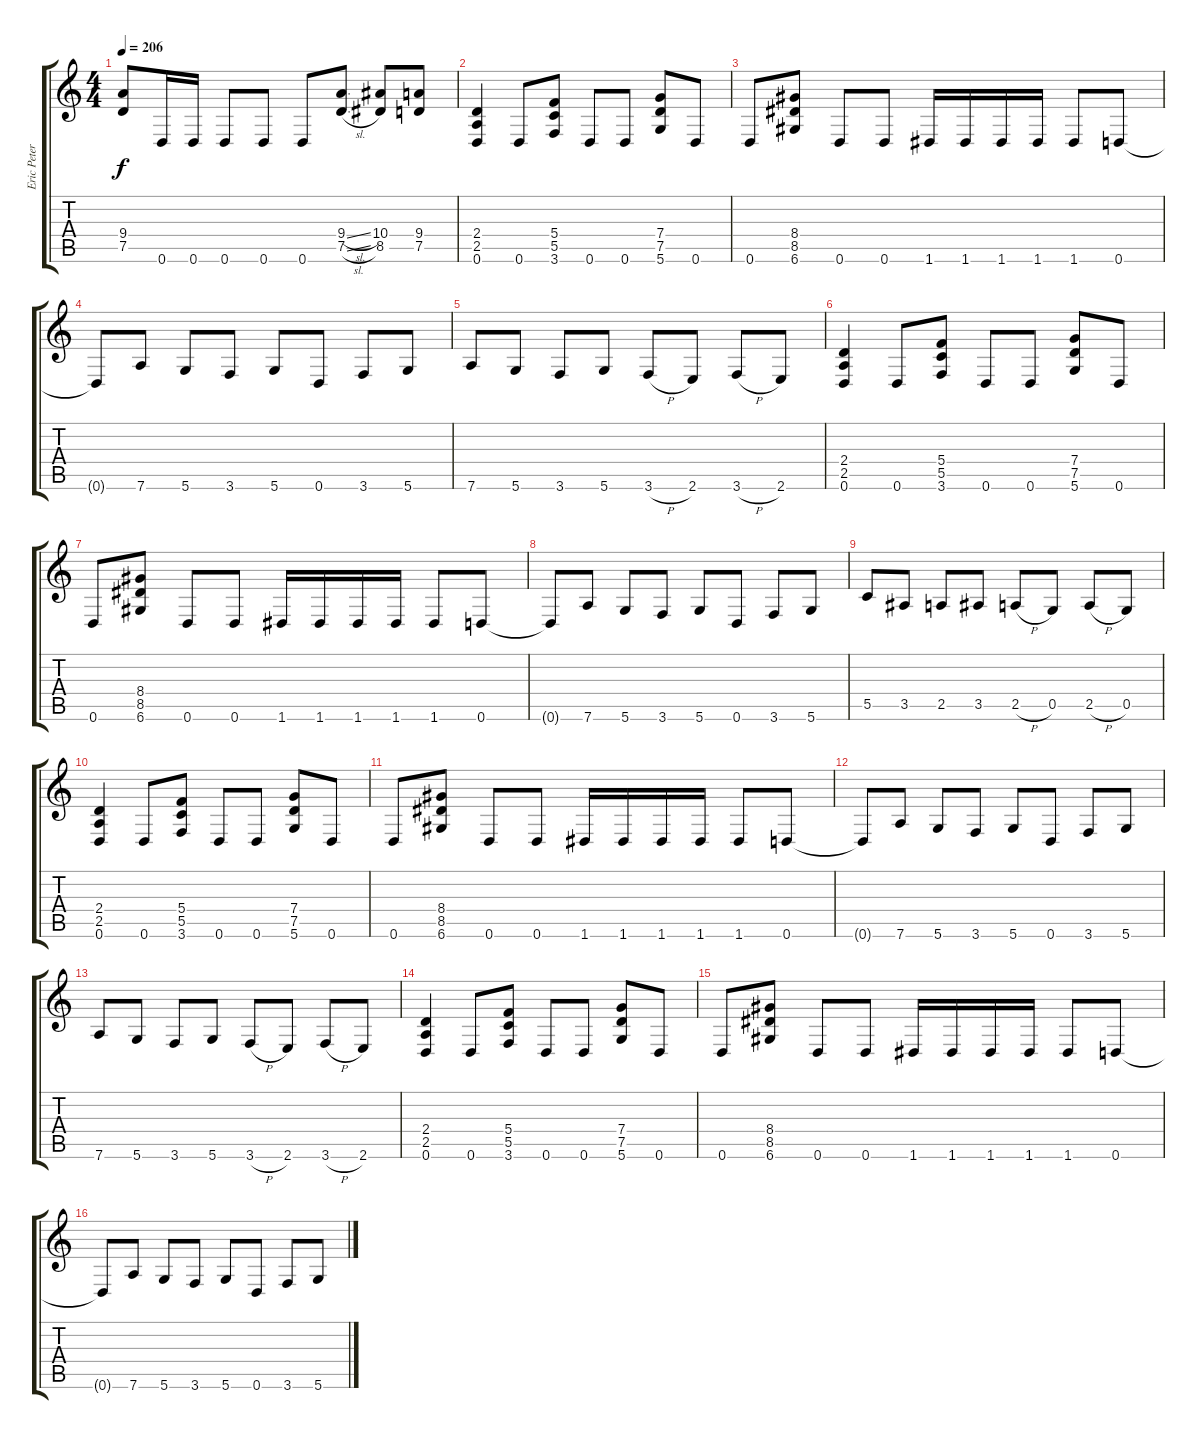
\track ("Eric Peterson" "Eric Peter") {instrument overdrivenguitar}
\staff {score tabs}
\tuning (D4 A3 F3 C3 G2 D2) {hide}
\ts (4 4)
\tempo 206
\clef g2
\ks c
(9.4 7.5).8{dy f} 0.6.16 0.6.16 0.6.8 0.6.8 0.6.8 (9.4{sl} 7.5{sl}).8 (10.4 8.5).8 (9.4 7.5).8 |
(2.4 2.5 0.6).4 0.6.8 (5.4 5.5 3.6).8 0.6.8 0.6.8 (7.4 7.5 5.6).8 0.6.8 |
0.6.8 (8.4 8.5 6.6).8 0.6.8 0.6.8 1.6.16 1.6.16 1.6.16 1.6.16 1.6.8 0.6.8 |
0.6{t}.8 7.6.8 5.6.8 3.6.8 5.6.8 0.6.8 3.6.8 5.6.8 |
7.6.8 5.6.8 3.6.8 5.6.8 3.6{h}.8 2.6.8 3.6{h}.8 2.6.8 |
(2.4 2.5 0.6).4 0.6.8 (5.4 5.5 3.6).8 0.6.8 0.6.8 (7.4 7.5 5.6).8 0.6.8 |
0.6.8 (8.4 8.5 6.6).8 0.6.8 0.6.8 1.6.16 1.6.16 1.6.16 1.6.16 1.6.8 0.6.8 |
0.6{t}.8 7.6.8 5.6.8 3.6.8 5.6.8 0.6.8 3.6.8 5.6.8 |
5.5.8 3.5.8 2.5.8 3.5.8 2.5{h}.8 0.5.8 2.5{h}.8 0.5.8 |
(2.4 2.5 0.6).4 0.6.8 (5.4 5.5 3.6).8 0.6.8 0.6.8 (7.4 7.5 5.6).8 0.6.8 |
0.6.8 (8.4 8.5 6.6).8 0.6.8 0.6.8 1.6.16 1.6.16 1.6.16 1.6.16 1.6.8 0.6.8 |
0.6{t}.8 7.6.8 5.6.8 3.6.8 5.6.8 0.6.8 3.6.8 5.6.8 |
7.6.8 5.6.8 3.6.8 5.6.8 3.6{h}.8 2.6.8 3.6{h}.8 2.6.8 |
(2.4 2.5 0.6).4 0.6.8 (5.4 5.5 3.6).8 0.6.8 0.6.8 (7.4 7.5 5.6).8 0.6.8 |
0.6.8 (8.4 8.5 6.6).8 0.6.8 0.6.8 1.6.16 1.6.16 1.6.16 1.6.16 1.6.8 0.6.8 |
0.6{t}.8 7.6.8 5.6.8 3.6.8 5.6.8 0.6.8 3.6.8 5.6.8
